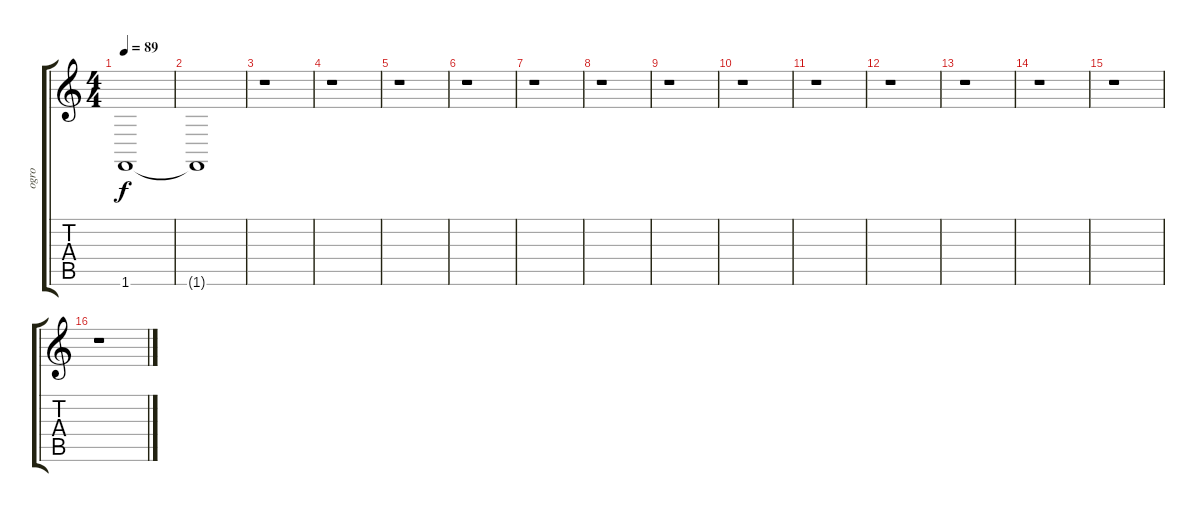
\track ("ogro" "ogro") {instrument pad7halo}
\staff {score tabs}
\tuning (E4 B3 G3 D3 A2 E2) {hide}
\ts (4 4)
\tempo 89
\clef g2
\ks c
1.6.1{dy f} |
1.6{t}.1 |
r.1 |
r.1 |
r.1 |
r.1 |
r.1 |
r.1 |
r.1 |
r.1 |
r.1 |
r.1 |
r.1 |
r.1 |
r.1 |
r.1
